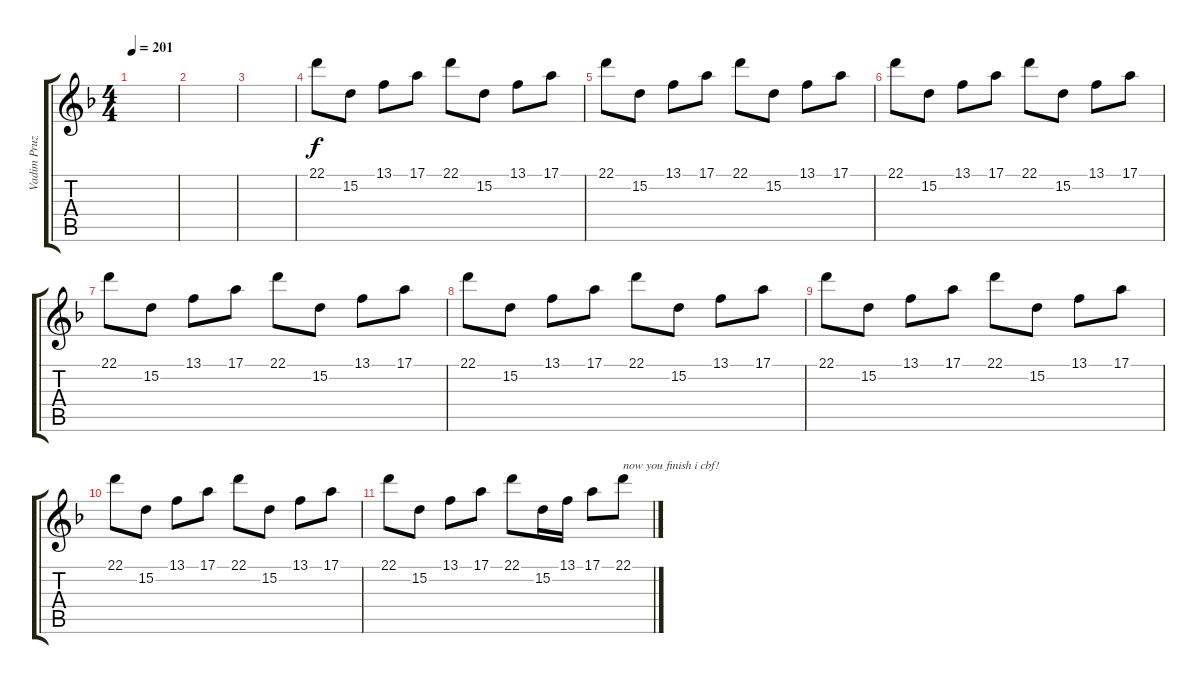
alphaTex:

\track ("Vadim Pruzhanov" "Vadim Pruz") {instrument choiraahs}
\staff {score tabs}
\tuning (E4 B3 G3 D3 A2 E2) {hide}
\ts (4 4)
\tempo 201
\clef g2
\ks dminor
|
|
|
22.1.8{volume 10 instrument lead1square} 15.2.8 13.1.8 17.1.8 22.1.8 15.2.8 13.1.8 17.1.8 |
22.1.8 15.2.8 13.1.8 17.1.8 22.1.8 15.2.8 13.1.8 17.1.8 |
22.1.8 15.2.8 13.1.8 17.1.8 22.1.8 15.2.8 13.1.8 17.1.8 |
22.1.8 15.2.8 13.1.8 17.1.8 22.1.8 15.2.8 13.1.8 17.1.8 |
22.1.8 15.2.8 13.1.8 17.1.8 22.1.8 15.2.8 13.1.8 17.1.8 |
22.1.8 15.2.8 13.1.8 17.1.8 22.1.8 15.2.8 13.1.8 17.1.8 |
22.1.8 15.2.8 13.1.8 17.1.8 22.1.8 15.2.8 13.1.8 17.1.8 |
22.1.8 15.2.8 13.1.8 17.1.8 22.1.8 15.2.16 13.1.16 17.1.8 22.1.8{txt "now you finish i cbf!"}
